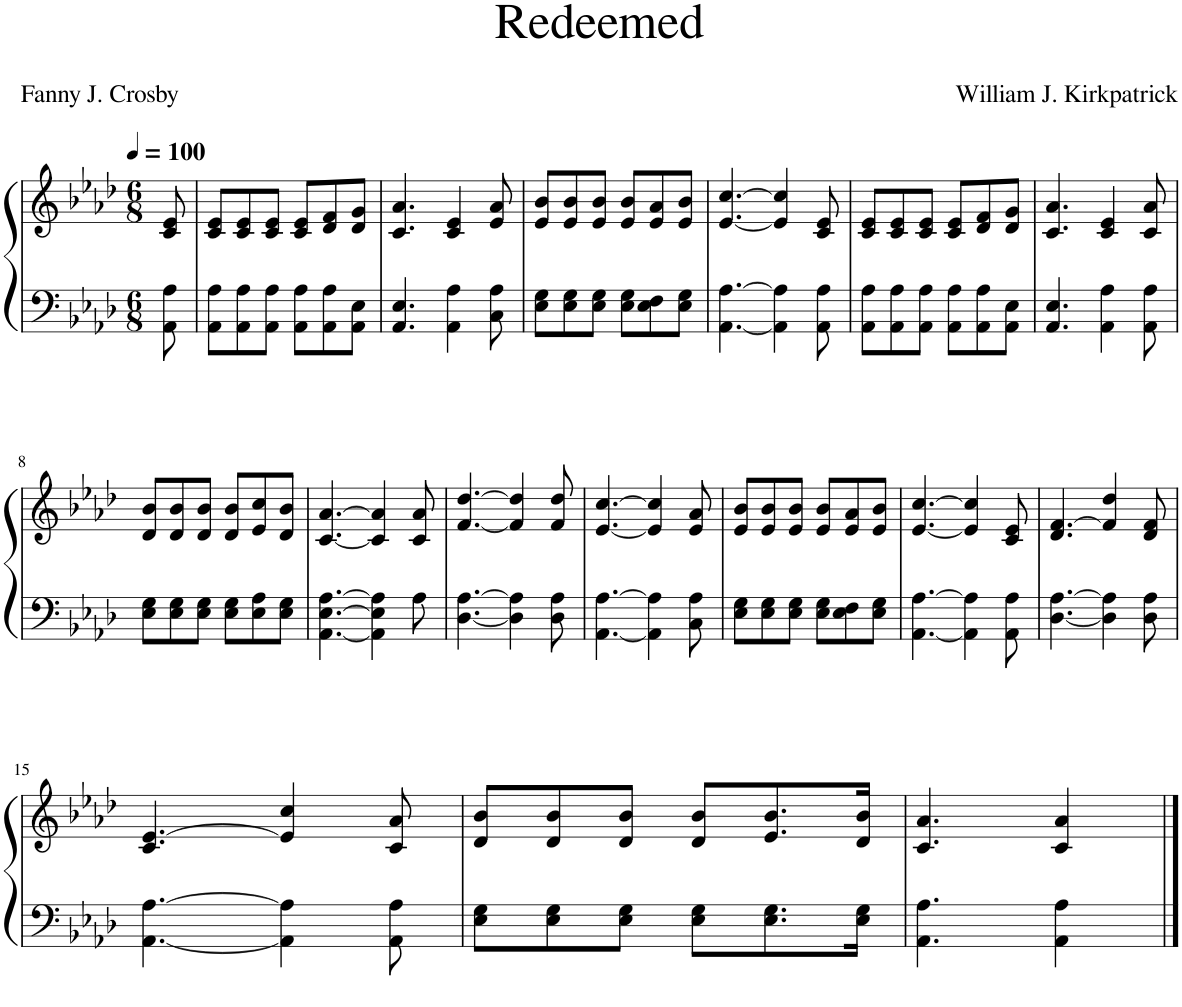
**kern	**kern
*part1	*part1
*staff2	*staff1
*I"Piano	*
*I'Pno.	*
*clefF4	*clefG2
*k[b-e-a-d-]	*k[b-e-a-d-]
*M6/8	*M6/8
*MM100	*MM100
=1	=1
8AA-\ 8A-\	8c/ 8e-/
=2	=2
8AA-\ 8A-\L	8c/ 8e-/L
8AA-\ 8A-\	8c/ 8e-/
8AA-\ 8A-\J	8c/ 8e-/J
8AA-\ 8A-\L	8c/ 8e-/L
8AA-\ 8A-\	8d-/ 8f/
8AA-\ 8E-\J	8d-/ 8g/J
=3	=3
4.AA-/ 4.E-/	4.c/ 4.a-/
4AA-\ 4A-\	4c/ 4e-/
8C\ 8A-\	8e-/ 8a-/
=4	=4
8E-\ 8G\L	8e-/ 8b-/L
8E-\ 8G\	8e-/ 8b-/
8E-\ 8G\J	8e-/ 8b-/J
8E-\ 8G\L	8e-/ 8b-/L
8E-\ 8F\	8e-/ 8a-/
8E-\ 8G\J	8e-/ 8b-/J
=5	=5
[4.AA-\ [4.A-\	[4.e-/ [4.cc/
4AA-\] 4A-\]	4e-/] 4cc/]
8AA-\ 8A-\	8c/ 8e-/
=6	=6
8AA-\ 8A-\L	8c/ 8e-/L
8AA-\ 8A-\	8c/ 8e-/
8AA-\ 8A-\J	8c/ 8e-/J
8AA-\ 8A-\L	8c/ 8e-/L
8AA-\ 8A-\	8d-/ 8f/
8AA-\ 8E-\J	8d-/ 8g/J
=7	=7
4.AA-/ 4.E-/	4.c/ 4.a-/
4AA-\ 4A-\	4c/ 4e-/
8AA-\ 8A-\	8c/ 8a-/
!!LO:LB:g=z
=8	=8
8E-\ 8G\L	8d-/ 8b-/L
8E-\ 8G\	8d-/ 8b-/
8E-\ 8G\J	8d-/ 8b-/J
8E-\ 8G\L	8d-/ 8b-/L
8E-\ 8A-\	8e-/ 8cc/
8E-\ 8G\J	8d-/ 8b-/J
=9	=9
[4.AA-\ [4.E-\ [4.A-\	[4.c/ [4.a-/
4AA-\] 4E-\] 4A-\]	4c/] 4a-/]
8A-\	8c/ 8a-/
=10	=10
[4.D-\ [4.A-\	[4.f/ [4.dd-/
4D-\] 4A-\]	4f/] 4dd-/]
8D-\ 8A-\	8f/ 8dd-/
=11	=11
[4.AA-\ [4.A-\	[4.e-/ [4.cc/
4AA-\] 4A-\]	4e-/] 4cc/]
8C\ 8A-\	8e-/ 8a-/
=12	=12
8E-\ 8G\L	8e-/ 8b-/L
8E-\ 8G\	8e-/ 8b-/
8E-\ 8G\J	8e-/ 8b-/J
8E-\ 8G\L	8e-/ 8b-/L
8E-\ 8F\	8e-/ 8a-/
8E-\ 8G\J	8e-/ 8b-/J
=13	=13
[4.AA-\ [4.A-\	[4.e-/ [4.cc/
4AA-\] 4A-\]	4e-/] 4cc/]
8AA-\ 8A-\	8c/ 8e-/
=14	=14
[4.D-\ [4.A-\	4.d-/ [4.f/
4D-\] 4A-\]	4f/] 4dd-/
8D-\ 8A-\	8d-/ 8f/
!!LO:LB:g=z
=15	=15
[4.AA-\ [4.A-\	4.c/ [4.e-/
4AA-\] 4A-\]	4e-/] 4cc/
8AA-\ 8A-\	8c/ 8a-/
=16	=16
8E-\ 8G\L	8d-/ 8b-/L
8E-\ 8G\	8d-/ 8b-/
8E-\ 8G\J	8d-/ 8b-/J
8E-\ 8G\L	8d-/ 8b-/L
8.E-\ 8.G\	8.e-/ 8.b-/
16E-\ 16G\Jk	16d-/ 16b-/Jk
=17	=17
4.AA-\ 4.A-\	4.c/ 4.a-/
4AA-\ 4A-\	4c/ 4a-/
==	==
*-	*-
